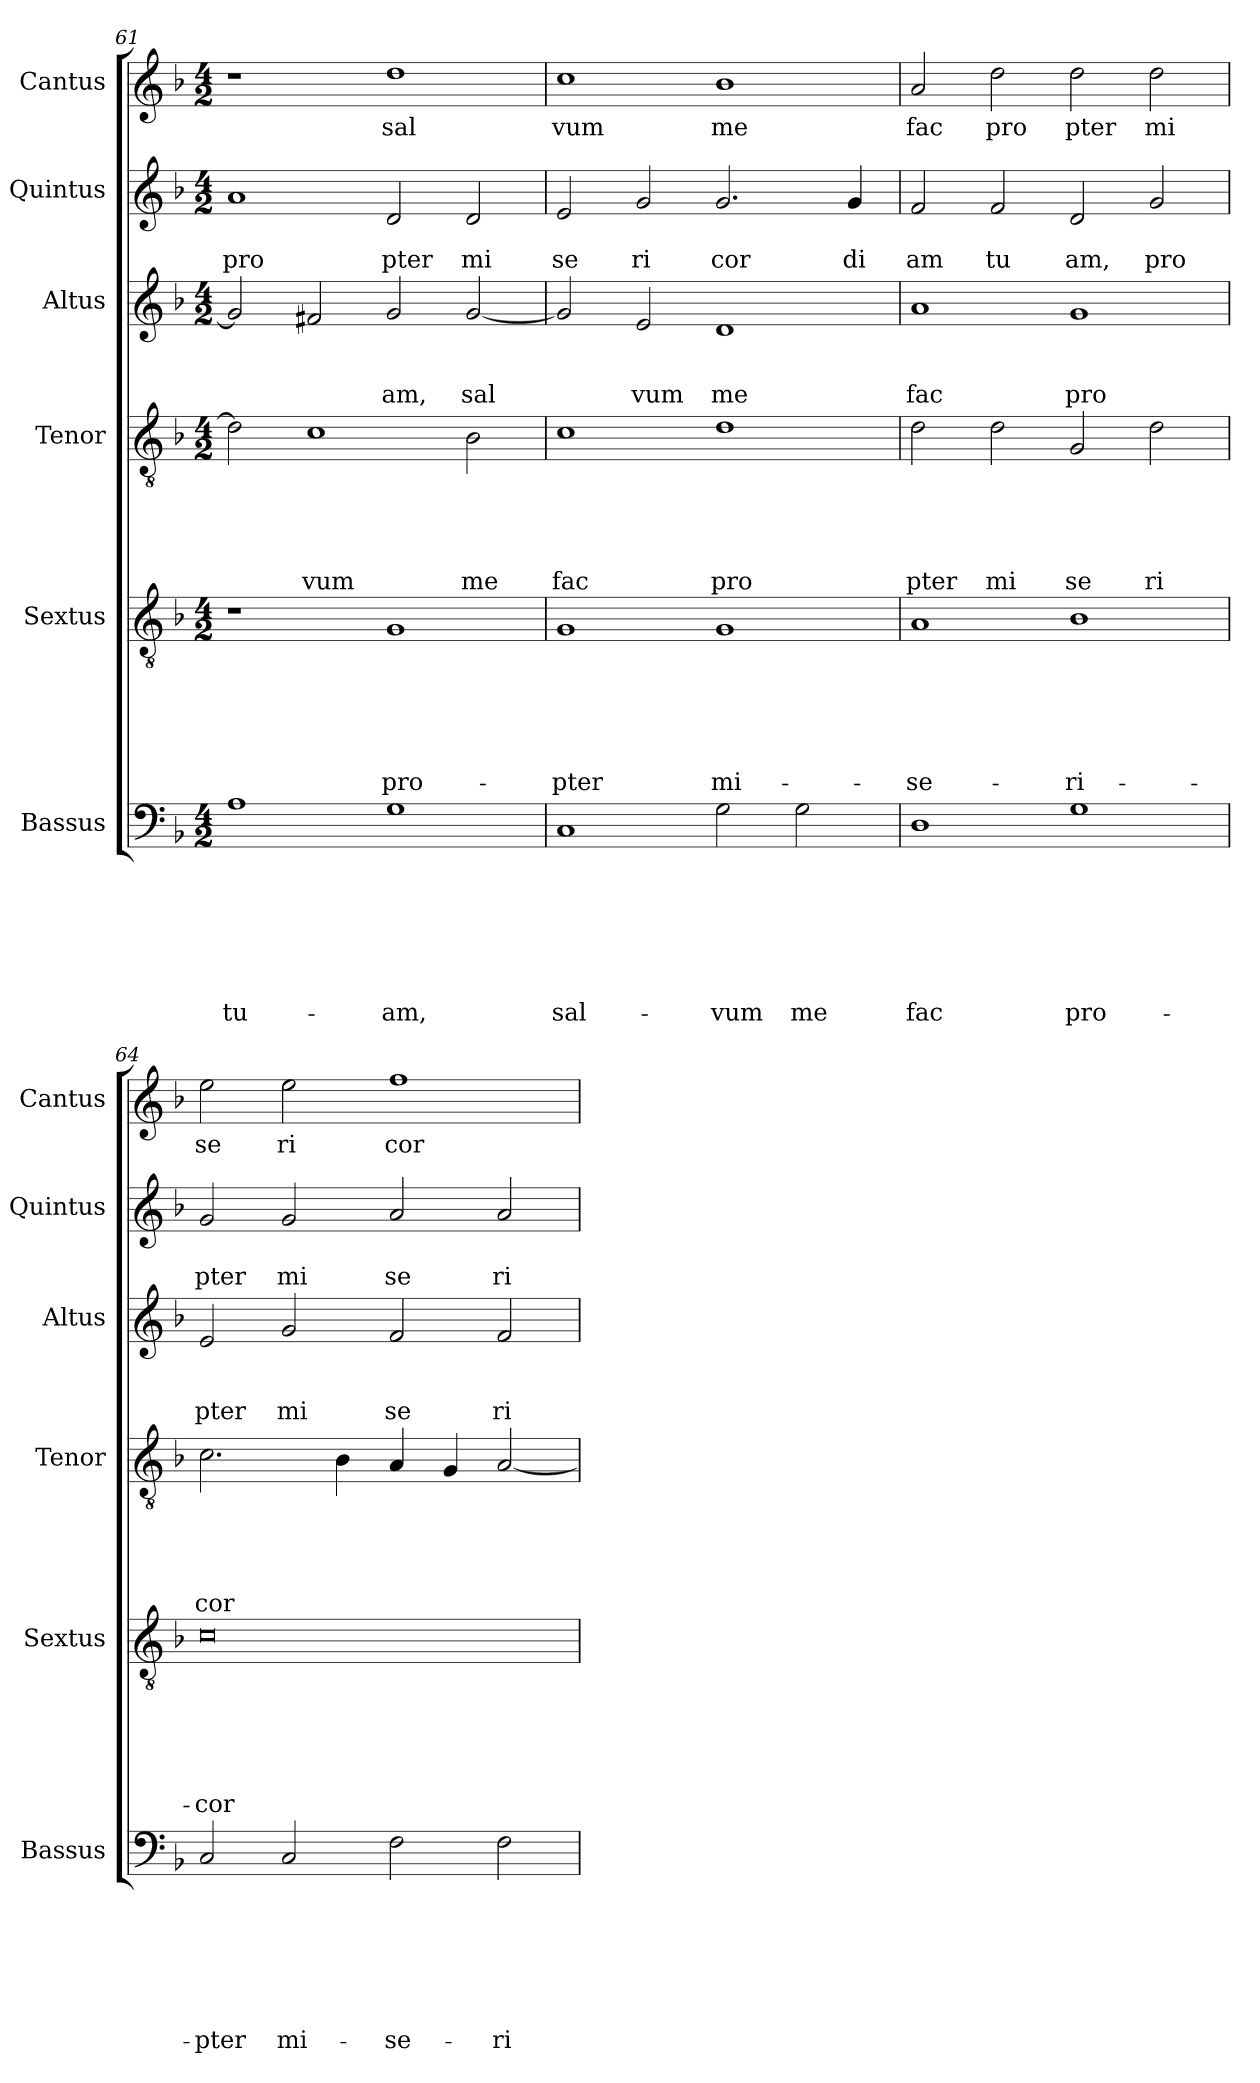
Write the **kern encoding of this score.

**kern	**text	**text	**text	**text	**text	**text	**text	**kern	**text	**text	**text	**text	**text	**text	**kern	**text	**text	**text	**text	**text	**kern	**text	**text	**text	**kern	**text	**text	**kern	**text
*part6	*part6	*part6	*part6	*part6	*part6	*part6	*part6	*part5	*part5	*part5	*part5	*part5	*part5	*part5	*part4	*part4	*part4	*part4	*part4	*part4	*part3	*part3	*part3	*part3	*part2	*part2	*part2	*part1	*part1
*staff6	*staff6	*staff6	*staff6	*staff6	*staff6	*staff6	*staff6	*staff5	*staff5	*staff5	*staff5	*staff5	*staff5	*staff5	*staff4	*staff4	*staff4	*staff4	*staff4	*staff4	*staff3	*staff3	*staff3	*staff3	*staff2	*staff2	*staff2	*staff1	*staff1
*I"Bassus	*	*	*	*	*	*	*	*I"Sextus	*	*	*	*	*	*	*I"Tenor	*	*	*	*	*	*I"Altus	*	*	*	*I"Quintus	*	*	*I"Cantus	*
*I'Bassus	*	*	*	*	*	*	*	*I'Sextus	*	*	*	*	*	*	*I'Tenor	*	*	*	*	*	*I'Altus	*	*	*	*I'Quintus	*	*	*I'Cantus	*
!!LO:LB:g=z
*clefF4	*	*	*	*	*	*	*	*clefGv2	*	*	*	*	*	*	*clefGv2	*	*	*	*	*	*clefG2	*	*	*	*clefG2	*	*	*clefG2	*
*k[b-]	*	*	*	*	*	*	*	*k[b-]	*	*	*	*	*	*	*k[b-]	*	*	*	*	*	*k[b-]	*	*	*	*k[b-]	*	*	*k[b-]	*
*F:	*	*	*	*	*	*	*	*F:	*	*	*	*	*	*	*F:	*	*	*	*	*	*F:	*	*	*	*F:	*	*	*F:	*
*M4/2	*	*	*	*	*	*	*	*M4/2	*	*	*	*	*	*	*M4/2	*	*	*	*	*	*M4/2	*	*	*	*M4/2	*	*	*M4/2	*
=61	=61	=61	=61	=61	=61	=61	=61	=61	=61	=61	=61	=61	=61	=61	=61	=61	=61	=61	=61	=61	=61	=61	=61	=61	=61	=61	=61	=61	=61
!	!	!	!	!	!	!	!LO:LY:b	!	!	!	!	!	!	!	!	!	!	!	!	!	!	!	!	!	!	!	!LO:LY:b	!	!
1A	.	.	.	.	.	.	tu-	1r	.	.	.	.	.	.	2d\]	.	.	.	.	.	2g/]	.	.	.	1a	.	pro	1r	.
!	!	!	!	!	!	!	!	!	!	!	!	!	!	!	!	!	!	!	!	!LO:LY:b	!	!	!	!	!	!	!	!	!
.	.	.	.	.	.	.	.	.	.	.	.	.	.	.	1c	.	.	.	.	vum	2f#/	.	.	.	.	.	.	.	.
!	!	!	!	!	!	!	!LO:LY:b	!	!	!	!	!	!	!LO:LY:b	!	!	!	!	!	!	!	!	!	!LO:LY:b	!	!	!LO:LY:b	!	!LO:LY:b
1G	.	.	.	.	.	.	-am,	1G	.	.	.	.	.	pro-	.	.	.	.	.	.	2g/	.	.	am,	2d/	.	pter	1dd	sal
!	!	!	!	!	!	!	!	!	!	!	!	!	!	!	!	!	!	!	!	!LO:LY:b	!	!	!	!LO:LY:b	!	!	!LO:LY:b	!	!
.	.	.	.	.	.	.	.	.	.	.	.	.	.	.	2B-\	.	.	.	.	me	[<2g/	.	.	sal	2d/	.	mi	.	.
=62	=62	=62	=62	=62	=62	=62	=62	=62	=62	=62	=62	=62	=62	=62	=62	=62	=62	=62	=62	=62	=62	=62	=62	=62	=62	=62	=62	=62	=62
!	!	!	!	!	!	!	!LO:LY:b	!	!	!	!	!	!	!LO:LY:b	!	!	!	!	!	!LO:LY:b	!	!	!	!	!	!	!LO:LY:b	!	!LO:LY:b
1C	.	.	.	.	.	.	sal-	1G	.	.	.	.	.	-pter	1c	.	.	.	.	fac	2g/]	.	.	.	2e/	.	se	1cc	vum
!	!	!	!	!	!	!	!	!	!	!	!	!	!	!	!	!	!	!	!	!	!	!	!	!LO:LY:b	!	!	!LO:LY:b	!	!
.	.	.	.	.	.	.	.	.	.	.	.	.	.	.	.	.	.	.	.	.	2e/	.	.	vum	2g/	.	ri	.	.
!	!	!	!	!	!	!	!LO:LY:b	!	!	!	!	!	!	!LO:LY:b	!	!	!	!	!	!LO:LY:b	!	!	!	!LO:LY:b	!	!	!LO:LY:b	!	!LO:LY:b
2G\	.	.	.	.	.	.	-vum	1G	.	.	.	.	.	mi-	1d	.	.	.	.	pro	1d	.	.	me	2.g/	.	cor	1b-	me
!	!	!	!	!	!	!	!LO:LY:b	!	!	!	!	!	!	!	!	!	!	!	!	!	!	!	!	!	!	!	!	!	!
2G\	.	.	.	.	.	.	me	.	.	.	.	.	.	.	.	.	.	.	.	.	.	.	.	.	.	.	.	.	.
!	!	!	!	!	!	!	!	!	!	!	!	!	!	!	!	!	!	!	!	!	!	!	!	!	!	!	!LO:LY:b	!	!
.	.	.	.	.	.	.	.	.	.	.	.	.	.	.	.	.	.	.	.	.	.	.	.	.	4g/	.	di	.	.
=63	=63	=63	=63	=63	=63	=63	=63	=63	=63	=63	=63	=63	=63	=63	=63	=63	=63	=63	=63	=63	=63	=63	=63	=63	=63	=63	=63	=63	=63
!	!	!	!	!	!	!	!LO:LY:b	!	!	!	!	!	!	!LO:LY:b	!	!	!	!	!	!LO:LY:b	!	!	!	!LO:LY:b	!	!	!LO:LY:b	!	!LO:LY:b
1D	.	.	.	.	.	.	fac	1A	.	.	.	.	.	-se-	2d\	.	.	.	.	pter	1a	.	.	fac	2f/	.	am	2a/	fac
!	!	!	!	!	!	!	!	!	!	!	!	!	!	!	!	!	!	!	!	!LO:LY:b	!	!	!	!	!	!	!LO:LY:b	!	!LO:LY:b
.	.	.	.	.	.	.	.	.	.	.	.	.	.	.	2d\	.	.	.	.	mi	.	.	.	.	2f/	.	tu	2dd\	pro
!	!	!	!	!	!	!	!LO:LY:b	!	!	!	!	!	!	!LO:LY:b	!	!	!	!	!	!LO:LY:b	!	!	!	!LO:LY:b	!	!	!LO:LY:b	!	!LO:LY:b
1G	.	.	.	.	.	.	pro-	1B-	.	.	.	.	.	-ri-	2G/	.	.	.	.	se	1g	.	.	pro	2d/	.	am,	2dd\	pter
!	!	!	!	!	!	!	!	!	!	!	!	!	!	!	!	!	!	!	!	!LO:LY:b	!	!	!	!	!	!	!LO:LY:b	!	!LO:LY:b
.	.	.	.	.	.	.	.	.	.	.	.	.	.	.	2d\	.	.	.	.	ri	.	.	.	.	2g/	.	pro	2dd\	mi
=64	=64	=64	=64	=64	=64	=64	=64	=64	=64	=64	=64	=64	=64	=64	=64	=64	=64	=64	=64	=64	=64	=64	=64	=64	=64	=64	=64	=64	=64
!	!	!	!	!	!	!	!LO:LY:b	!	!	!	!	!	!	!LO:LY:b	!	!	!	!	!	!LO:LY:b	!	!	!	!LO:LY:b	!	!	!LO:LY:b	!	!LO:LY:b
2C/	.	.	.	.	.	.	-pter	0c	.	.	.	.	.	-cor-	2.c\	.	.	.	.	cor	2e/	.	.	pter	2g/	.	pter	2ee\	se
!	!	!	!	!	!	!	!LO:LY:b	!	!	!	!	!	!	!	!	!	!	!	!	!	!	!	!	!LO:LY:b	!	!	!LO:LY:b	!	!LO:LY:b
2C/	.	.	.	.	.	.	mi-	.	.	.	.	.	.	.	.	.	.	.	.	.	2g/	.	.	mi	2g/	.	mi	2ee\	ri
.	.	.	.	.	.	.	.	.	.	.	.	.	.	.	4B-\	.	.	.	.	.	.	.	.	.	.	.	.	.	.
!	!	!	!	!	!	!	!LO:LY:b	!	!	!	!	!	!	!	!	!	!	!	!	!	!	!	!	!LO:LY:b	!	!	!LO:LY:b	!	!LO:LY:b
2F\	.	.	.	.	.	.	-se-	.	.	.	.	.	.	.	4A/	.	.	.	.	.	2f/	.	.	se	2a/	.	se	1ff	cor
.	.	.	.	.	.	.	.	.	.	.	.	.	.	.	4G/	.	.	.	.	.	.	.	.	.	.	.	.	.	.
!	!	!	!	!	!	!	!LO:LY:b	!	!	!	!	!	!	!	!	!	!	!	!	!	!	!	!	!LO:LY:b	!	!	!LO:LY:b	!	!
2F\	.	.	.	.	.	.	-ri-	.	.	.	.	.	.	.	[<2A/	.	.	.	.	.	2f/	.	.	ri	2a/	.	ri	.	.
=	=	=	=	=	=	=	=	=	=	=	=	=	=	=	=	=	=	=	=	=	=	=	=	=	=	=	=	=	=
*-	*-	*-	*-	*-	*-	*-	*-	*-	*-	*-	*-	*-	*-	*-	*-	*-	*-	*-	*-	*-	*-	*-	*-	*-	*-	*-	*-	*-	*-
